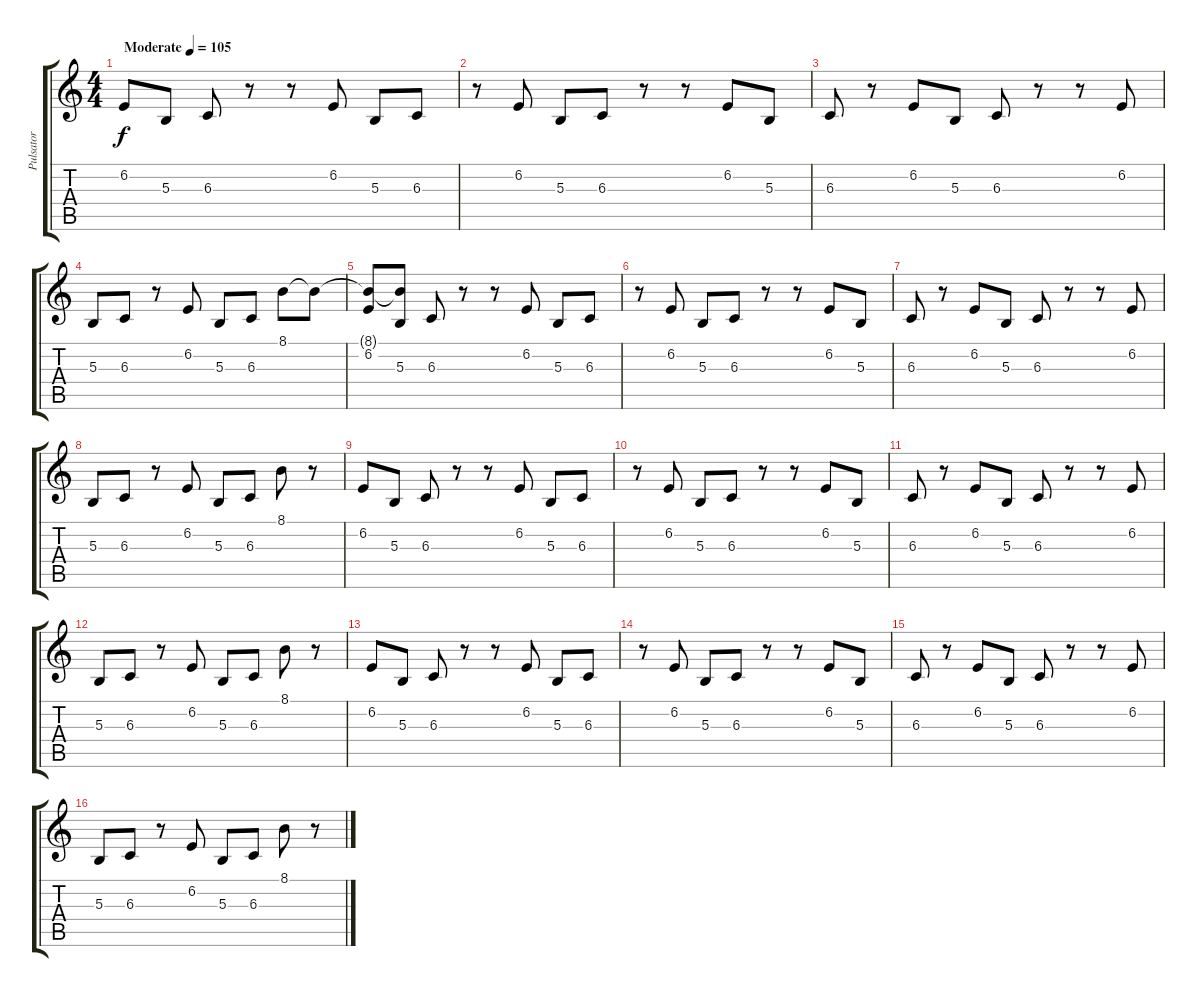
\track ("Pulsator" "Pulsator") {instrument shamisen}
\staff {score tabs}
\tuning (Eb4 Bb3 Gb3 B2 Gb2 B1) {hide}
\ts (4 4)
\tempo (105 "Moderate")
\clef g2
\ks c
6.2.8{dy f instrument shamisen} 5.3.8 6.3.8 r.8 r.8 6.2.8 5.3.8 6.3.8 |
r.8 6.2.8 5.3.8 6.3.8 r.8 r.8 6.2.8 5.3.8 |
6.3.8 r.8 6.2.8 5.3.8 6.3.8 r.8 r.8 6.2.8 |
5.3.8 6.3.8 r.8 6.2.8 5.3.8 6.3.8 8.1.8 8.1{t}.8 |
(8.1{t} 6.2).8 (8.1{t} 5.3).8 6.3.8 r.8 r.8 6.2.8 5.3.8 6.3.8 |
r.8 6.2.8 5.3.8 6.3.8 r.8 r.8 6.2.8 5.3.8 |
6.3.8 r.8 6.2.8 5.3.8 6.3.8 r.8 r.8 6.2.8 |
5.3.8 6.3.8 r.8 6.2.8 5.3.8 6.3.8 8.1.8 r.8 |
6.2.8 5.3.8 6.3.8 r.8 r.8 6.2.8 5.3.8 6.3.8 |
r.8 6.2.8 5.3.8 6.3.8 r.8 r.8 6.2.8 5.3.8 |
6.3.8 r.8 6.2.8 5.3.8 6.3.8 r.8 r.8 6.2.8 |
5.3.8 6.3.8 r.8 6.2.8 5.3.8 6.3.8 8.1.8 r.8 |
6.2.8 5.3.8 6.3.8 r.8 r.8 6.2.8 5.3.8 6.3.8 |
r.8 6.2.8 5.3.8 6.3.8 r.8 r.8 6.2.8 5.3.8 |
6.3.8 r.8 6.2.8 5.3.8 6.3.8 r.8 r.8 6.2.8 |
5.3.8 6.3.8 r.8 6.2.8 5.3.8 6.3.8 8.1.8 r.8
